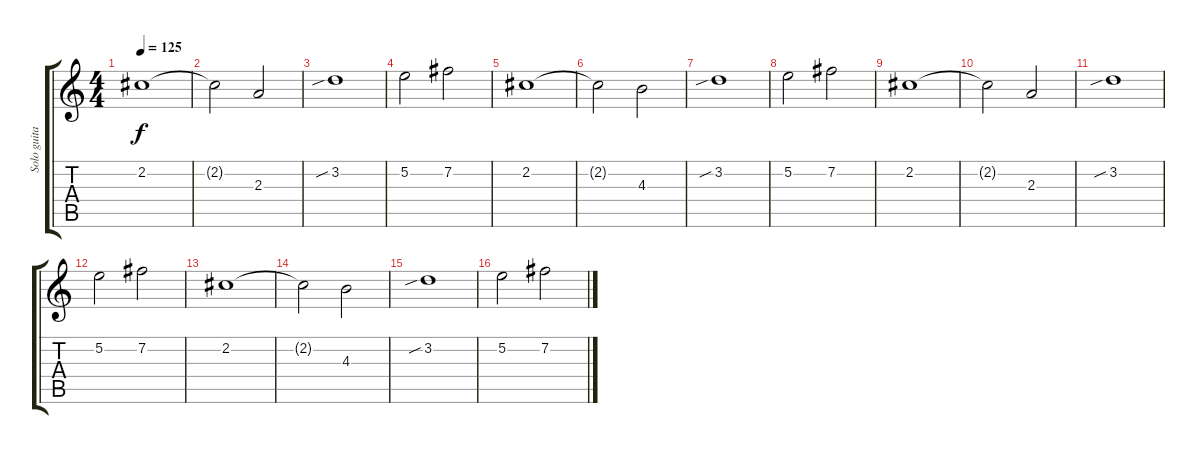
\track ("Solo guitar" "Solo guita") {instrument overdrivenguitar}
\staff {score tabs}
\tuning (E4 B3 G3 D3 A2 E2) {hide}
\ts (4 4)
\tempo 125
\clef g2
\ks c
2.2.1{dy f} |
2.2{t}.2 2.3.2 |
3.2{sib}.1 |
5.2.2 7.2.2 |
2.2.1 |
2.2{t}.2 4.3.2 |
3.2{sib}.1 |
5.2.2 7.2.2 |
2.2.1 |
2.2{t}.2 2.3.2 |
3.2{sib}.1 |
5.2.2 7.2.2 |
2.2.1 |
2.2{t}.2 4.3.2 |
3.2{sib}.1{volume 7} |
5.2.2 7.2.2
